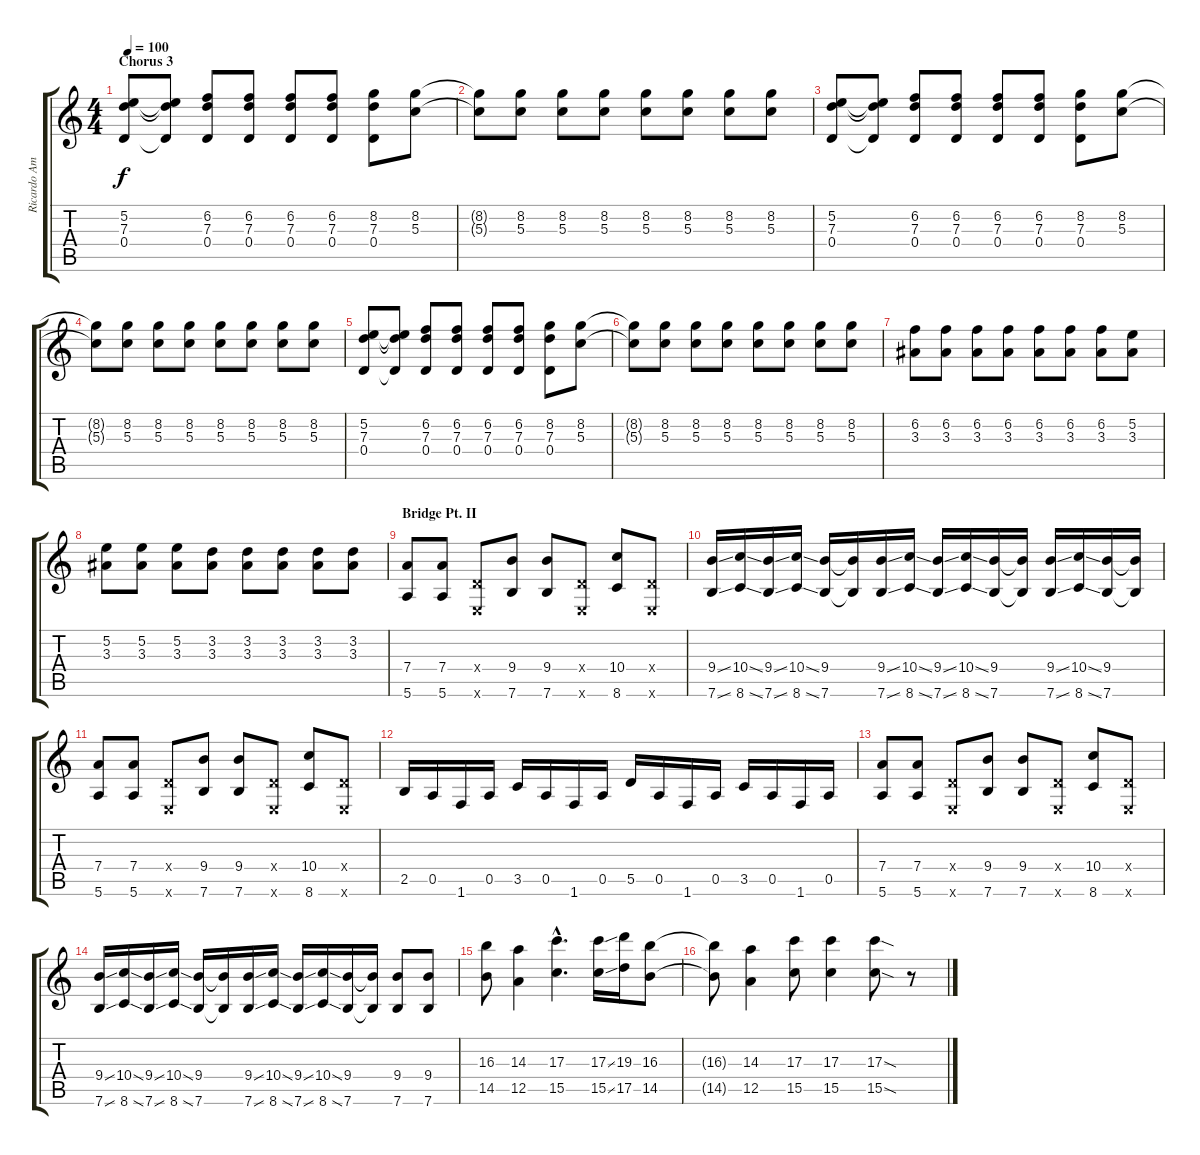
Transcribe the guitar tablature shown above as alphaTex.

\track ("Ricardo Amorim" "Ricardo Am") {instrument distortionguitar}
\staff {score tabs}
\tuning (E4 B3 G3 D3 A2 E2) {hide}
\ts (4 4)
\section ("" "Chorus 3")
\tempo 100
\clef g2
\ks c
(5.2 7.3 0.4).8{dy f instrument distortionguitar} (5.2{t} 7.3{t} 0.4{t}).8 (6.2 7.3 0.4).8 (6.2 7.3 0.4).8 (6.2 7.3 0.4).8 (6.2 7.3 0.4).8 (8.2 7.3 0.4).8 (8.2 5.3).8 |
(8.2{t} 5.3{t}).8 (8.2 5.3).8 (8.2 5.3).8 (8.2 5.3).8 (8.2 5.3).8 (8.2 5.3).8 (8.2 5.3).8 (8.2 5.3).8 |
(5.2 7.3 0.4).8 (5.2{t} 7.3{t} 0.4{t}).8 (6.2 7.3 0.4).8 (6.2 7.3 0.4).8 (6.2 7.3 0.4).8 (6.2 7.3 0.4).8 (8.2 7.3 0.4).8 (8.2 5.3).8 |
(8.2{t} 5.3{t}).8 (8.2 5.3).8 (8.2 5.3).8 (8.2 5.3).8 (8.2 5.3).8 (8.2 5.3).8 (8.2 5.3).8 (8.2 5.3).8 |
(5.2 7.3 0.4).8 (5.2{t} 7.3{t} 0.4{t}).8 (6.2 7.3 0.4).8 (6.2 7.3 0.4).8 (6.2 7.3 0.4).8 (6.2 7.3 0.4).8 (8.2 7.3 0.4).8 (8.2 5.3).8 |
(8.2{t} 5.3{t}).8 (8.2 5.3).8 (8.2 5.3).8 (8.2 5.3).8 (8.2 5.3).8 (8.2 5.3).8 (8.2 5.3).8 (8.2 5.3).8 |
(6.2 3.3).8 (6.2 3.3).8 (6.2 3.3).8 (6.2 3.3).8 (6.2 3.3).8 (6.2 3.3).8 (6.2 3.3).8 (5.2 3.3).8 |
(5.2 3.3).8 (5.2 3.3).8 (5.2 3.3).8 (3.2 3.3).8 (3.2 3.3).8 (3.2 3.3).8 (3.2 3.3).8 (3.2 3.3).8 |
\section ("" "Bridge Pt. II")
(7.4 5.6).8 (7.4 5.6).8 (0.4{x} 0.6{x}).8 (9.4 7.6).8 (9.4 7.6).8 (0.4{x} 0.6{x}).8 (10.4 8.6).8 (0.4{x} 0.6{x}).8 |
(9.4{ss} 7.6{ss}).16 (10.4{ss} 8.6{ss}).16 (9.4{ss} 7.6{ss}).16 (10.4{ss} 8.6{ss}).16 (9.4 7.6).16 (9.4{t} 7.6{t}).16 (9.4{ss} 7.6{ss}).16 (10.4{ss} 8.6{ss}).16 (9.4{ss} 7.6{ss}).16 (10.4{ss} 8.6{ss}).16 (9.4 7.6).16 (9.4{t} 7.6{t}).16 (9.4{ss} 7.6{ss}).16 (10.4{ss} 8.6{ss}).16 (9.4 7.6).16 (9.4{t} 7.6{t}).16 |
(7.4 5.6).8 (7.4 5.6).8 (0.4{x} 0.6{x}).8 (9.4 7.6).8 (9.4 7.6).8 (0.4{x} 0.6{x}).8 (10.4 8.6).8 (0.4{x} 0.6{x}).8 |
2.5.16 0.5.16 1.6.16 0.5.16 3.5.16 0.5.16 1.6.16 0.5.16 5.5.16 0.5.16 1.6.16 0.5.16 3.5.16 0.5.16 1.6.16 0.5.16 |
(7.4 5.6).8 (7.4 5.6).8 (0.4{x} 0.6{x}).8 (9.4 7.6).8 (9.4 7.6).8 (0.4{x} 0.6{x}).8 (10.4 8.6).8 (0.4{x} 0.6{x}).8 |
(9.4{ss} 7.6{ss}).16 (10.4{ss} 8.6{ss}).16 (9.4{ss} 7.6{ss}).16 (10.4{ss} 8.6{ss}).16 (9.4 7.6).16 (9.4{t} 7.6{t}).16 (9.4{ss} 7.6{ss}).16 (10.4{ss} 8.6{ss}).16 (9.4{ss} 7.6{ss}).16 (10.4{ss} 8.6{ss}).16 (9.4 7.6).16 (9.4{t} 7.6{t}).16 (9.4 7.6).8 (9.4 7.6).8 |
(16.3 14.5).8 (14.3 12.5).4 (17.3{hac} 15.5{hac}).4{d} (17.3{ss} 15.5{ss}).16 (19.3 17.5).16 (16.3 14.5).8 |
(16.3{t} 14.5{t}).8 (14.3 12.5).4 (17.3 15.5).8 (17.3 15.5).4 (17.3{sod} 15.5{sod}).8 r.8
